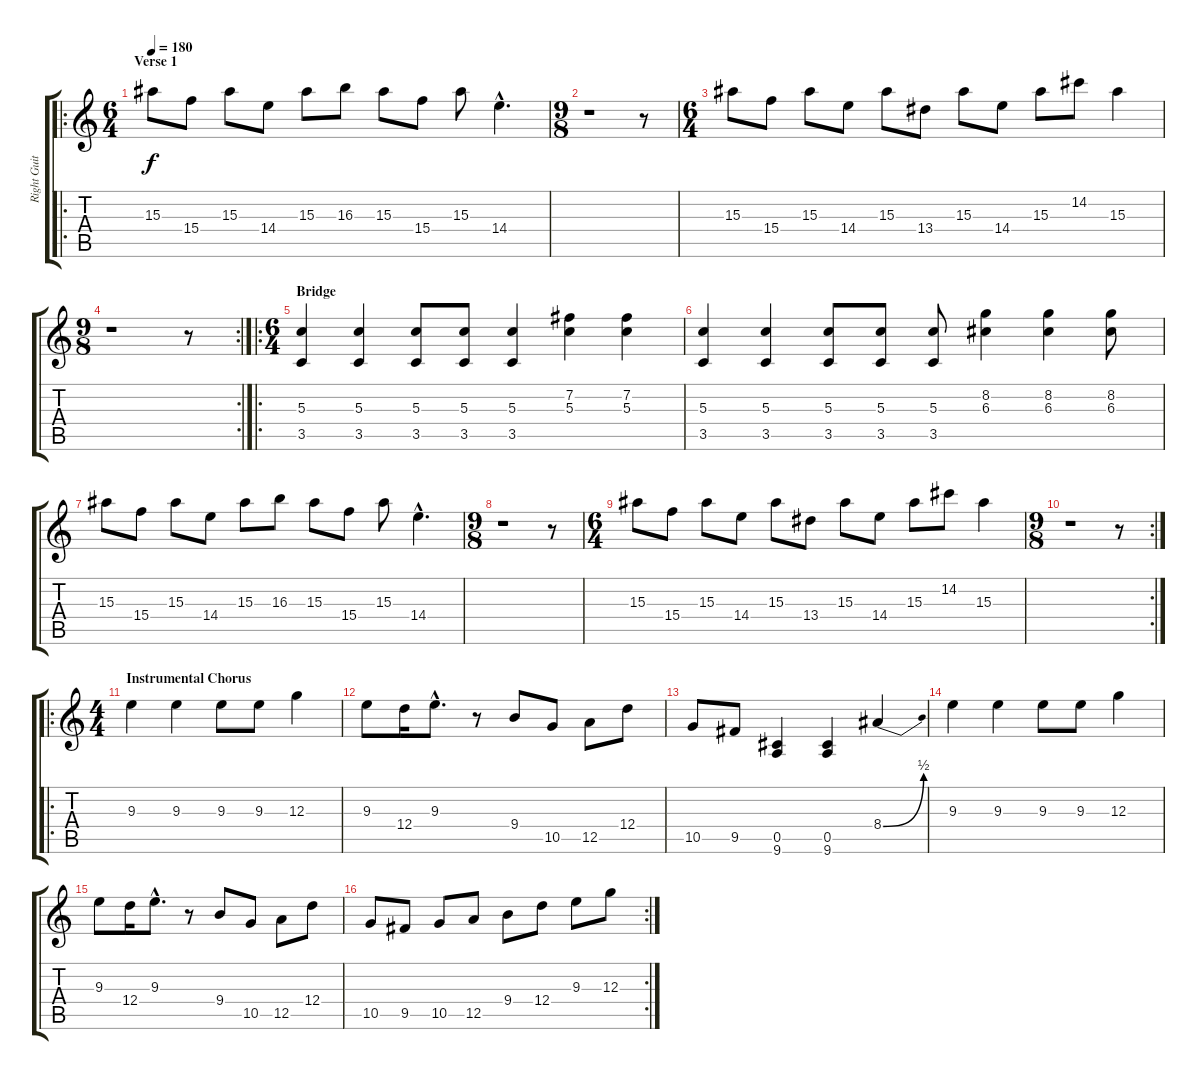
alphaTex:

\track ("Right Guitar" "Right Guit") {instrument distortionguitar}
\staff {score tabs}
\tuning (E4 B3 G3 D3 A2 E2) {hide}
\ro
\ts (6 4)
\section ("" "Verse 1")
\tempo 180
\clef g2
\ks c
15.3.8{dy f} 15.4.8 15.3.8 14.4.8 15.3.8 16.3.8 15.3.8 15.4.8 15.3.8 14.4{hac}.4{d} |
\ts (9 8)
r.1 r.8 |
\ts (6 4)
15.3.8 15.4.8 15.3.8 14.4.8 15.3.8 13.4.8 15.3.8 14.4.8 15.3.8 14.2.8 15.3.4 |
\rc 2
\ts (9 8)
r.1 r.8 |
\ro
\ts (6 4)
\section ("" "Bridge")
(5.3 3.5).4 (5.3 3.5).4 (5.3 3.5).8 (5.3 3.5).8 (5.3 3.5).4 (7.2 5.3).4 (7.2 5.3).4 |
(5.3 3.5).4 (5.3 3.5).4 (5.3 3.5).8 (5.3 3.5).8 (5.3 3.5).8 (8.2 6.3).4 (8.2 6.3).4 (8.2 6.3).8 |
15.3.8 15.4.8 15.3.8 14.4.8 15.3.8 16.3.8 15.3.8 15.4.8 15.3.8 14.4{hac}.4{d} |
\ts (9 8)
r.1 r.8 |
\ts (6 4)
15.3.8 15.4.8 15.3.8 14.4.8 15.3.8 13.4.8 15.3.8 14.4.8 15.3.8 14.2.8 15.3.4 |
\rc 2
\ts (9 8)
r.1 r.8 |
\ro
\ts (4 4)
\section ("" "Instrumental Chorus")
9.3.4 9.3.4 9.3.8 9.3.8 12.3.4 |
9.3.8 12.4.16 9.3{hac}.8{d} r.8 9.4.8 10.5.8 12.5.8 12.4.8 |
10.5.8 9.5.8 (0.5 9.6).4 (0.5 9.6).4 8.4{be (bend 0 0 60 2)}.4 |
9.3.4 9.3.4 9.3.8 9.3.8 12.3.4 |
9.3.8 12.4.16 9.3{hac}.8{d} r.8 9.4.8 10.5.8 12.5.8 12.4.8 |
\rc 2
10.5.8 9.5.8 10.5.8 12.5.8 9.4.8 12.4.8 9.3.8 12.3.8
